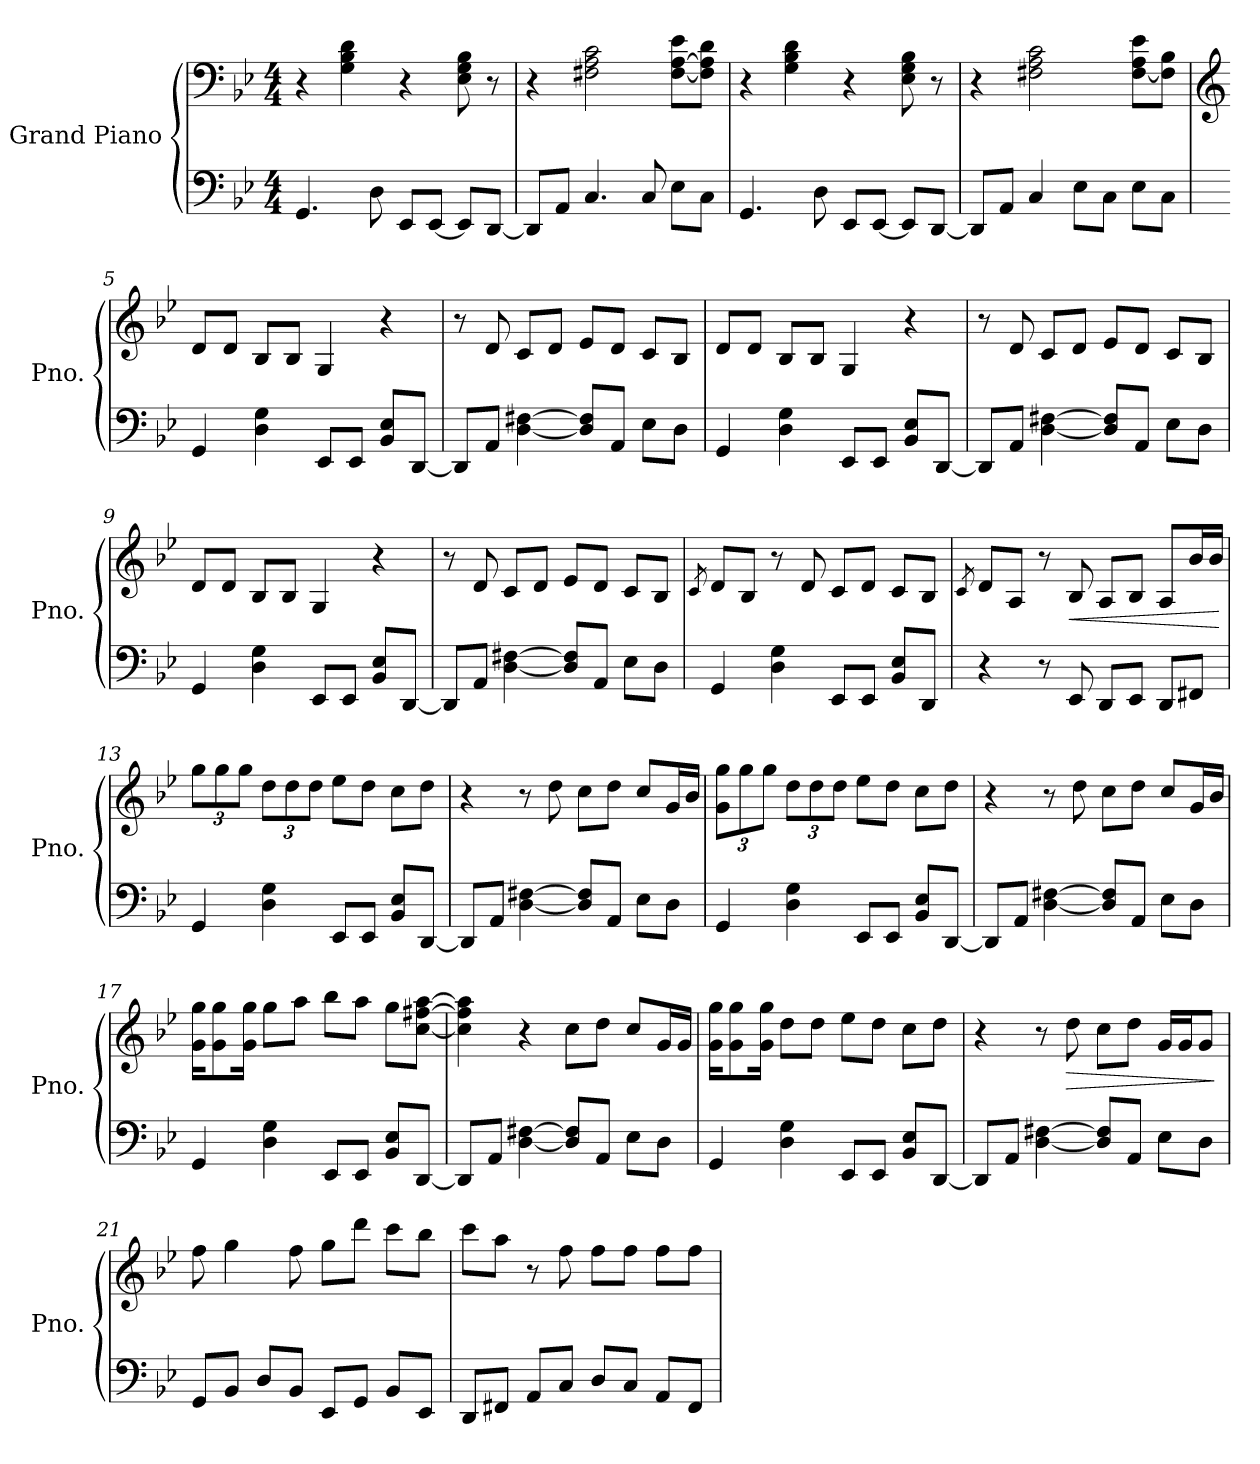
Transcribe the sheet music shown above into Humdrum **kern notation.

**kern	**kern	**dynam
*part1	*part1	*part1
*staff2	*staff1	*staff1/2
*I"Grand Piano	*	*
*I'Pno.	*	*
*stria5	*stria5	*
*clefF4	*clefF4	*
*k[b-e-]	*k[b-e-]	*
*M4/4	*M4/4	*
*MM105	*MM105	*
=1	=1	=1
!	!	!LO:DY:b=2
!	!	!LO:DY:n=1:b
4.GG	4r	mp mp
.	4d 4B- 4G	.
8D	.	.
8EE-L	4r	.
[8EE-J	.	.
8EE-L]	8B- 8G 8E-	.
[8DDJ	8r	.
=2	=2	=2
8DDL]	4r	.
8AAJ	.	.
4.C	2c 2A 2F#X	.
8C	.	.
8E-L	8e- [8A [8F#L	.
8CJ	8d 8A] 8F#]J	.
=3	=3	=3
4.GG	4r	.
.	4d 4B- 4G	.
8D	.	.
8EE-L	4r	.
[8EE-J	.	.
8EE-L]	8B- 8G 8E-	.
[8DDJ	8r	.
=4	=4	=4
8DDL]	4r	.
8AAJ	.	.
4C	2c 2A 2F#X	.
8E-L	.	.
8CJ	.	.
8E-L	8e- 8A [8F#L	.
8CJ	8F#] 8B-J	.
=5	=5	=5
*	*clefG2	*
4GG	8dL	.
.	8dJ	.
4G 4D	8B-L	.
.	8B-J	.
8EE-L	4G	.
8EE-J	.	.
8E- 8BB-L	4r	.
[8DDJ	.	.
=6	=6	=6
8DDL]	8r	.
8AAJ	8d	.
[4F#X [4D	8cL	.
.	8dJ	.
8D] 8F#]L	8e-L	.
8AAJ	8dJ	.
8E-L	8cL	.
8DJ	8B-J	.
=7	=7	=7
4GG	8dL	.
.	8dJ	.
4G 4D	8B-L	.
.	8B-J	.
8EE-L	4G	.
8EE-J	.	.
8E- 8BB-L	4r	.
[8DDJ	.	.
=8	=8	=8
8DDL]	8r	.
8AAJ	8d	.
[4F#X [4D	8cL	.
.	8dJ	.
8D] 8F#]L	8e-L	.
8AAJ	8dJ	.
8E-L	8cL	.
8DJ	8B-J	.
=9	=9	=9
4GG	8dL	.
.	8dJ	.
4G 4D	8B-L	.
.	8B-J	.
8EE-L	4G	.
8EE-J	.	.
8E- 8BB-L	4r	.
[8DDJ	.	.
=10	=10	=10
8DDL]	8r	.
8AAJ	8d	.
[4F#X [4D	8cL	.
.	8dJ	.
8D] 8F#]L	8e-L	.
8AAJ	8dJ	.
8E-L	8cL	.
8DJ	8B-J	.
=11	=11	=11
.	8qc	.
4GG	8dL	.
.	8B-J	.
4G 4D	8r	.
.	8d	.
8EE-L	8cL	.
8EE-J	8dJ	.
8E- 8BB-L	8cL	.
8DDJ	8B-J	.
=12	=12	=12
.	8qc	.
4r	8dL	.
.	8AJ	.
8r	8r	.
!	!	!LO:HP:b
8EE-	8B-	<
8DDL	8AL	.
8EE-J	8B-J	.
8DDL	8AL	.
8FF#XJ	16b-L	.
.	16b-JJ	.
.	.	[
=13	=13	=13
!	!	!LO:DY:b=2
!	!	!LO:DY:n=1:b
4GG	12ggL	mf mf
.	12gg	.
.	12ggJ	.
4G 4D	12ddL	.
.	12dd	.
.	12ddJ	.
8EE-L	8ee-L	.
8EE-J	8ddJ	.
8E- 8BB-L	8ccL	.
[8DDJ	8ddJ	.
=14	=14	=14
8DDL]	4r	.
8AAJ	.	.
[4F#X [4D	8r	.
.	8dd	.
8D] 8F#]L	8ccL	.
8AAJ	8ddJ	.
8E-L	8ccL	.
8DJ	16gL	.
.	16b-JJ	.
=15	=15	=15
4GG	12gg 12gL	.
.	12gg	.
.	12ggJ	.
4D 4G	12ddL	.
.	12dd	.
.	12ddJ	.
8EE-L	8ee-L	.
8EE-J	8ddJ	.
8E- 8BB-L	8ccL	.
[8DDJ	8ddJ	.
=16	=16	=16
8DDL]	4r	.
8AAJ	.	.
[4F#X [4D	8r	.
.	8dd	.
8D] 8F#]L	8ccL	.
8AAJ	8ddJ	.
8E-L	8ccL	.
8DJ	16gL	.
.	16b-JJ	.
=17	=17	=17
4GG	16gg 16gKL	.
.	8gg 8g	.
.	16gg 16gJk	.
4G 4D	8ggL	.
.	8aaJ	.
8EE-L	8bb-L	.
8EE-J	8aaJ	.
8E- 8BB-L	8ggL	.
[8DDJ	[8aa [8cc [8ff#XJ	.
=18	=18	=18
8DDL]	4aa] 4ff#] 4cc]	.
8AAJ	.	.
[4F#X [4D	4r	.
8D] 8F#]L	8ccL	.
8AAJ	8ddJ	.
8E-L	8ccL	.
8DJ	16gL	.
.	16gJJ	.
=19	=19	=19
4GG	16gg 16gKL	.
.	8gg 8g	.
.	16gg 16gJk	.
4G 4D	8ddL	.
.	8ddJ	.
8EE-L	8ee-L	.
8EE-J	8ddJ	.
8E- 8BB-L	8ccL	.
[8DDJ	8ddJ	.
=20	=20	=20
8DDL]	4r	.
8AAJ	.	.
[4F#X [4D	8r	.
!	!	!LO:HP:b
.	8dd	>
8D] 8F#]L	8ccL	.
8AAJ	8ddJ	.
8E-L	16gLL	.
.	16gJ	.
8DJ	8gJ	.
.	.	]
=21	=21	=21
!	!	!LO:DY:b=2
!	!	!LO:DY:n=1:b
8GGL	8ff	p mp
8BB-J	4gg	.
8DL	.	.
8BB-J	8ff	.
8EE-L	8ggL	.
8GGJ	8dddJ	.
8BB-L	8cccL	.
8EE-J	8bb-J	.
=22	=22	=22
8DDL	8cccL	.
8FF#XJ	8aaJ	.
8AAL	8r	.
8CJ	8ff	.
8DL	8ffL	.
8CJ	8ffJ	.
8AAL	8ffL	.
8FF#J	8ffJ	.
=	=	=
*-	*-	*-
